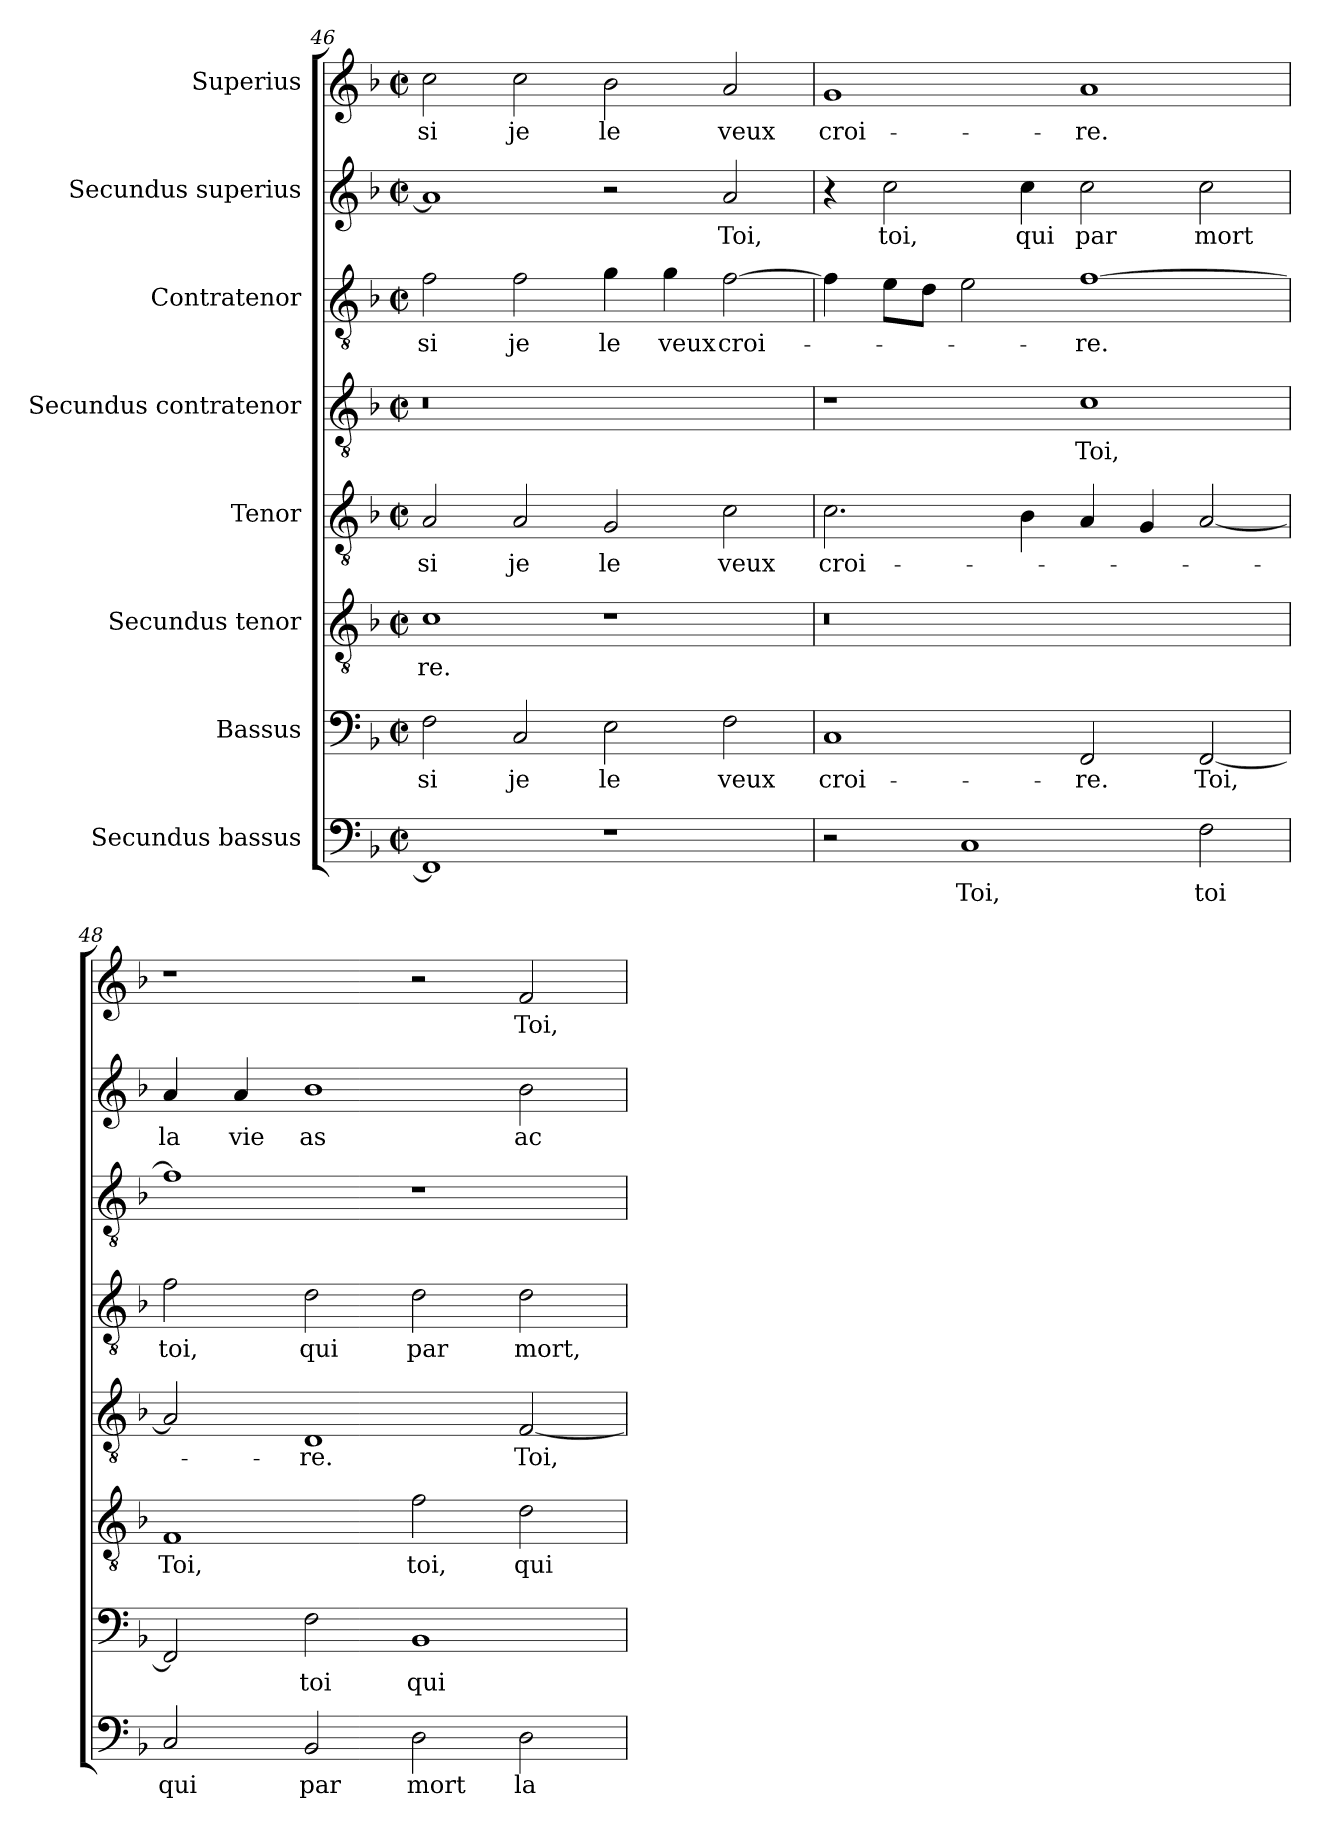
**kern	**text	**kern	**text	**kern	**text	**kern	**text	**kern	**text	**kern	**text	**kern	**text	**kern	**text
*part8	*part8	*part7	*part7	*part6	*part6	*part5	*part5	*part4	*part4	*part3	*part3	*part2	*part2	*part1	*part1
*staff8	*staff8	*staff7	*staff7	*staff6	*staff6	*staff5	*staff5	*staff4	*staff4	*staff3	*staff3	*staff2	*staff2	*staff1	*staff1
*I"Secundus bassus	*	*I"Bassus	*	*I"Secundus tenor	*	*I"Tenor	*	*I"Secundus contratenor	*	*I"Contratenor	*	*I"Secundus superius	*	*I"Superius	*
*clefF4	*	*clefF4	*	*clefGv2	*	*clefGv2	*	*clefGv2	*	*clefGv2	*	*clefG2	*	*clefG2	*
*k[b-]	*	*k[b-]	*	*k[b-]	*	*k[b-]	*	*k[b-]	*	*k[b-]	*	*k[b-]	*	*k[b-]	*
*F:	*	*F:	*	*F:	*	*F:	*	*F:	*	*F:	*	*F:	*	*F:	*
*M2/2	*	*M2/2	*	*M2/2	*	*M2/2	*	*M2/2	*	*M2/2	*	*M2/2	*	*M2/2	*
*met(c|)	*	*met(c|)	*	*met(c|)	*	*met(c|)	*	*met(c|)	*	*met(c|)	*	*met(c|)	*	*met(c|)	*
=46	=46	=46	=46	=46	=46	=46	=46	=46	=46	=46	=46	=46	=46	=46	=46
!	!	!	!	!	!	!	!	!LO:N:vis=0	!	!	!	!	!	!	!
1FF/]	.	2F\	-si	1c\	-re.	2A/	-si	1r	.	2f\	-si	1a/]	.	2cc\	-si
.	.	2C/	je	.	.	2A/	je	.	.	2f\	je	.	.	2cc\	je
1r	.	2E\	le	1r	.	2G/	le	1ryy	.	4g\	le	2r	.	2b-\	le
.	.	.	.	.	.	.	.	.	.	4g\	veux	.	.	.	.
.	.	2F\	veux	.	.	2c\	veux	.	.	[2f\	croi-	2a/	Toi,	2a/	veux
=47	=47	=47	=47	=47	=47	=47	=47	=47	=47	=47	=47	=47	=47	=47	=47
!	!	!	!	!LO:N:vis=0	!	!	!	!	!	!	!	!	!	!	!
2r	.	1C/	croi-	1r	.	2.c\	croi-	1r	.	4f\]	.	4r	.	1g/	croi-
.	.	.	.	.	.	.	.	.	.	8e\L	.	2cc\	toi,	.	.
.	.	.	.	.	.	.	.	.	.	8d\J	.	.	.	.	.
1C/	Toi,	.	.	.	.	.	.	.	.	2e\	.	.	.	.	.
.	.	.	.	.	.	4B-\	.	.	.	.	.	4cc\	qui	.	.
.	.	2FF/	-re.	1ryy	.	4A/	.	1c\	Toi,	[1f\	-re.	2cc\	par	1a/	-re.
.	.	.	.	.	.	4G/	.	.	.	.	.	.	.	.	.
2F\	toi	[2FF/	Toi,	.	.	[2A/	.	.	.	.	.	2cc\	mort	.	.
=48	=48	=48	=48	=48	=48	=48	=48	=48	=48	=48	=48	=48	=48	=48	=48
2C/	qui	2FF/]	.	1F/	Toi,	2A/]	.	2f\	toi,	1f\]	.	4a/	la	1r	.
.	.	.	.	.	.	.	.	.	.	.	.	4a/	vie	.	.
2BB-/	par	2F\	toi	.	.	1D/	-re.	2d\	qui	.	.	1b-\	as	.	.
2D\	mort	1BB-/	qui	2f\	toi,	.	.	2d\	par	1r	.	.	.	2r	.
2D\	la	.	.	2d\	qui	[2F/	Toi,	2d\	mort,	.	.	2b-\	ac-	2f/	Toi,
=	=	=	=	=	=	=	=	=	=	=	=	=	=	=	=
*-	*-	*-	*-	*-	*-	*-	*-	*-	*-	*-	*-	*-	*-	*-	*-
